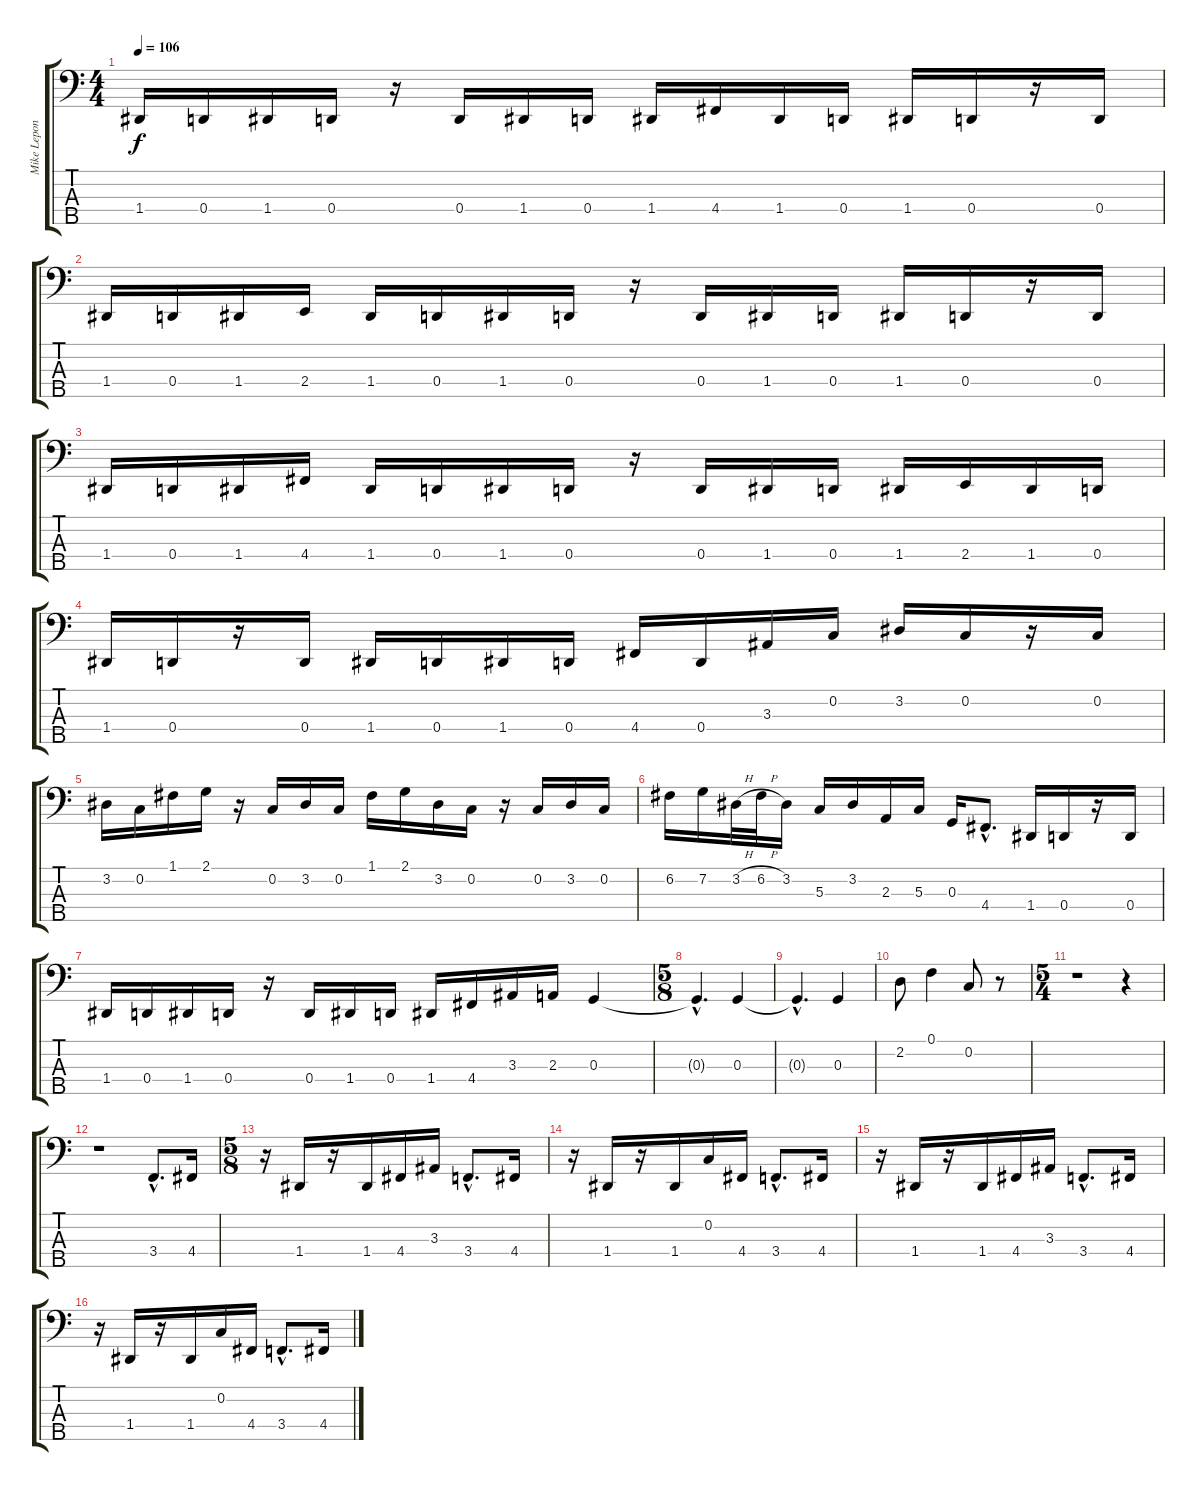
\track ("Mike Lepond" "Mike Lepon") {instrument electricbasspick}
\staff {score tabs}
\tuning (F2 C2 G1 D1 A0) {hide}
\ts (4 4)
\tempo 106
\clef f4
\ks c
1.4.16{dy f} 0.4.16 1.4.16 0.4.16 r.16 0.4.16 1.4.16 0.4.16 1.4.16 4.4.16 1.4.16 0.4.16 1.4.16 0.4.16 r.16 0.4.16 |
1.4.16 0.4.16 1.4.16 2.4.16 1.4.16 0.4.16 1.4.16 0.4.16 r.16 0.4.16 1.4.16 0.4.16 1.4.16 0.4.16 r.16 0.4.16 |
1.4.16 0.4.16 1.4.16 4.4.16 1.4.16 0.4.16 1.4.16 0.4.16 r.16 0.4.16 1.4.16 0.4.16 1.4.16 2.4.16 1.4.16 0.4.16 |
1.4.16 0.4.16 r.16 0.4.16 1.4.16 0.4.16 1.4.16 0.4.16 4.4.16 0.4.16 3.3.16 0.2.16 3.2.16 0.2.16 r.16 0.2.16 |
3.2.16 0.2.16 1.1.16 2.1.16 r.16 0.2.16 3.2.16 0.2.16 1.1.16 2.1.16 3.2.16 0.2.16 r.16 0.2.16 3.2.16 0.2.16 |
6.2.16 7.2.16 3.2{h}.32 6.2{h}.32 3.2.16 5.3.16 3.2.16 2.3.16 5.3.16 0.3.16 4.4{hac}.8{d} 1.4.16 0.4.16 r.16 0.4.16 |
1.4.16 0.4.16 1.4.16 0.4.16 r.16 0.4.16 1.4.16 0.4.16 1.4.16 4.4.16 3.3.16 2.3.16 0.3.4 |
\ts (5 8)
0.3{hac t}.4{d} 0.3.4 |
0.3{hac t}.4{d} 0.3.4 |
2.2.8 0.1.4 0.2.8 r.8 |
\ts (5 4)
r.1 r.4 |
r.1 3.4{hac}.8{d} 4.4.16 |
\ts (5 8)
r.16 1.4.16 r.16 1.4.16 4.4.16 3.3.16 3.4{hac}.8{d} 4.4.16 |
r.16 1.4.16 r.16 1.4.16 0.2.16 4.4.16 3.4{hac}.8{d} 4.4.16 |
r.16 1.4.16 r.16 1.4.16 4.4.16 3.3.16 3.4{hac}.8{d} 4.4.16 |
r.16 1.4.16 r.16 1.4.16 0.2.16 4.4.16 3.4{hac}.8{d} 4.4.16
